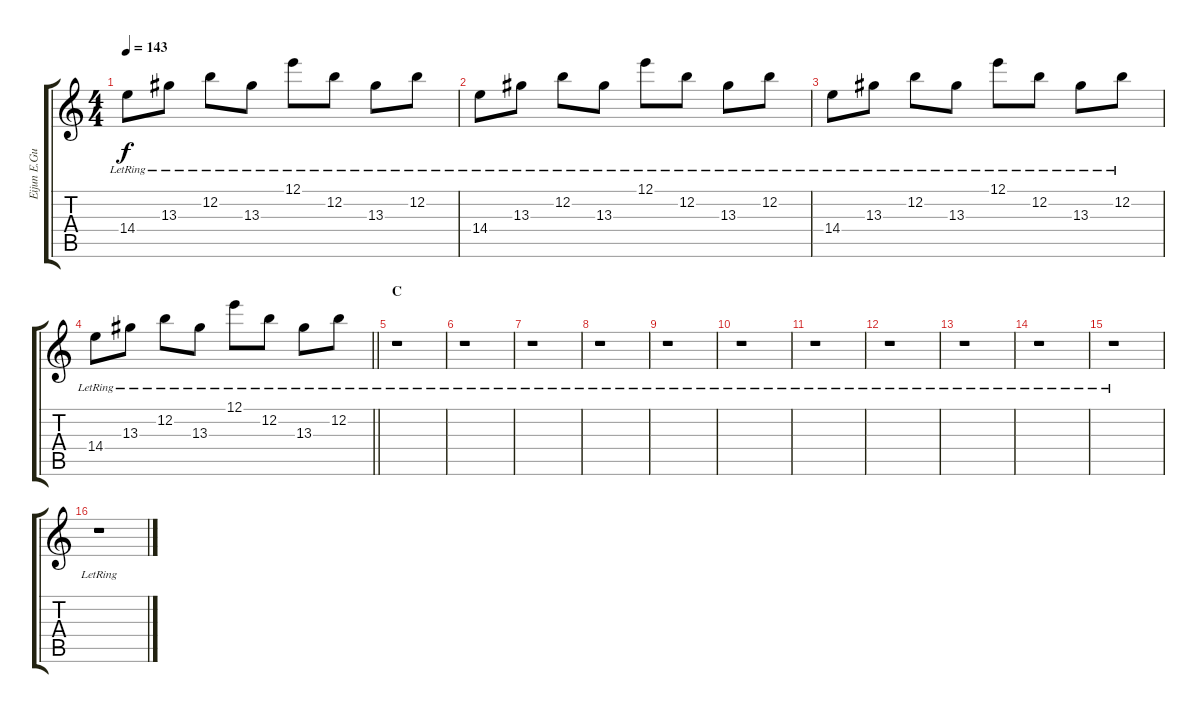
\track ("Eijun E.Guitar I" "Eijun E.Gu") {instrument electricguitarclean}
\staff {score tabs}
\tuning (E4 B3 G3 D3 A2 E2) {hide}
\ts (4 4)
\tempo 143
\clef g2
\ks c
14.4{lr}.8{dy f} 13.3{lr}.8 12.2{lr}.8 13.3{lr}.8 12.1{lr}.8 12.2{lr}.8 13.3{lr}.8 12.2{lr}.8 |
14.4{lr}.8 13.3{lr}.8 12.2{lr}.8 13.3{lr}.8 12.1{lr}.8 12.2{lr}.8 13.3{lr}.8 12.2{lr}.8 |
14.4{lr}.8 13.3{lr}.8 12.2{lr}.8 13.3{lr}.8 12.1{lr}.8 12.2{lr}.8 13.3{lr}.8 12.2{lr}.8 |
\barLineRight lightlight
14.4{lr}.8 13.3{lr}.8 12.2{lr}.8 13.3{lr}.8 12.1{lr}.8 12.2{lr}.8 13.3{lr}.8 12.2{lr}.8 |
\section ("" "C")
r.1 |
r.1 |
r.1 |
r.1 |
r.1 |
r.1 |
r.1 |
r.1 |
r.1 |
r.1 |
r.1 |
r.1
